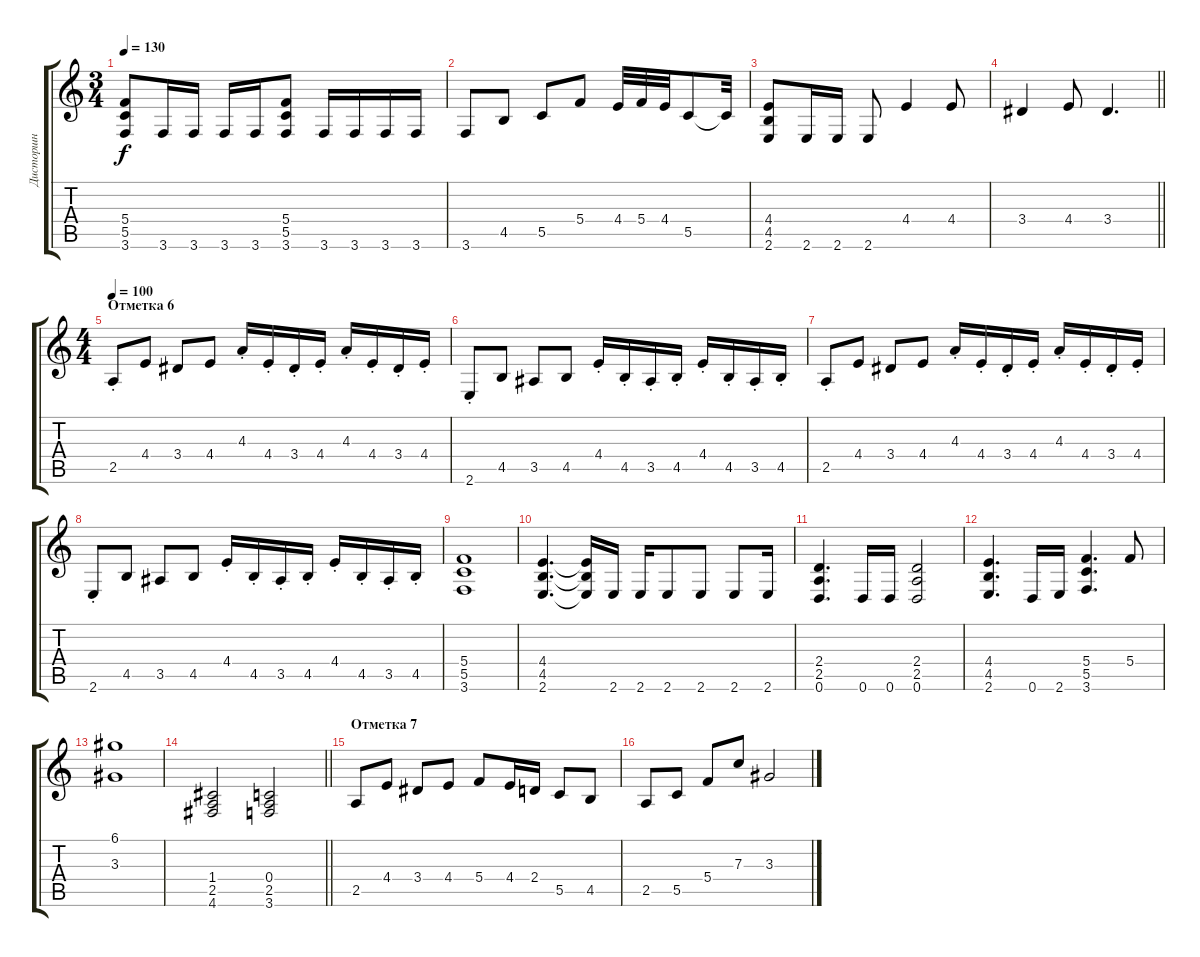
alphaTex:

\track ("Дисторшн" "Дисторшн") {instrument distortionguitar}
\staff {score tabs}
\tuning (D4 A3 F3 C3 G2 D2) {hide}
\ts (3 4)
\tempo 130
\clef g2
\ks c
(5.4 5.5 3.6).8{dy f} 3.6.16 3.6.16 3.6.16 3.6.16 (5.4 5.5 3.6).8 3.6.16 3.6.16 3.6.16 3.6.16 |
3.6.8 4.5.8 5.5.8 5.4.8 4.4.32 5.4.32 4.4.32 5.5.8 5.5{t}.32 |
(4.4 4.5 2.6).8 2.6.16 2.6.16 2.6.8 4.4.4 4.4.8 |
\barLineRight lightlight
3.4.4 4.4.8 3.4.4{d} |
\ts (4 4)
\section ("" "Отметка 6")
\tempo 90
\tempo 100
2.5{st}.8 4.4.8 3.4.8 4.4.8 4.3{st}.16 4.4{st}.16 3.4{st}.16 4.4{st}.16 4.3{st}.16 4.4{st}.16 3.4{st}.16 4.4{st}.16 |
2.6{st}.8 4.5.8 3.5.8 4.5.8 4.4{st}.16 4.5{st}.16 3.5{st}.16 4.5{st}.16 4.4{st}.16 4.5{st}.16 3.5{st}.16 4.5{st}.16 |
2.5{st}.8 4.4.8 3.4.8 4.4.8 4.3{st}.16 4.4{st}.16 3.4{st}.16 4.4{st}.16 4.3{st}.16 4.4{st}.16 3.4{st}.16 4.4{st}.16 |
2.6{st}.8 4.5.8 3.5.8 4.5.8 4.4{st}.16 4.5{st}.16 3.5{st}.16 4.5{st}.16 4.4{st}.16 4.5{st}.16 3.5{st}.16 4.5{st}.16 |
(5.4 5.5 3.6).1 |
(4.4 4.5 2.6).4{d} (4.4{t} 4.5{t} 2.6{t}).16 2.6.16 2.6.16 2.6.8 2.6.8 2.6.8 2.6.16 |
(2.4 2.5 0.6).4{d} 0.6.16 0.6.16 (2.4 2.5 0.6).2 |
(4.4 4.5 2.6).4{d} 0.6.16 2.6.16 (5.4 5.5 3.6).4{d} 5.4.8 |
(6.1 3.3).1 |
\barLineRight lightlight
(1.4 2.5 4.6).2 (0.4 2.5 3.6).2 |
\section ("" "Отметка 7")
2.5.8{volume 14} 4.4.8 3.4.8 4.4.8 5.4.8 4.4.16 2.4.16 5.5.8 4.5.8 |
2.5.8 5.5.8 5.4.8 7.3.8 3.3.2
